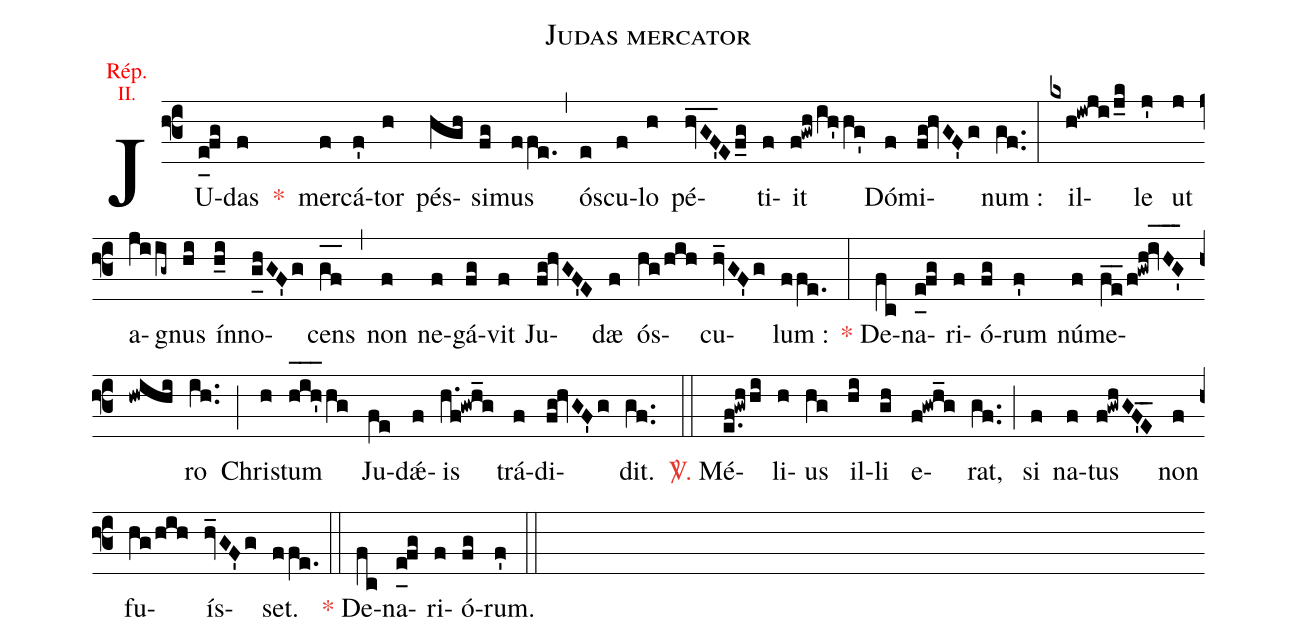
name:Judas mercator;
office-part:Responsorium;
annotation: {\color{red}\footnotesize Rép.};
annotation: {\color{red}\scriptsize II.};
%%
(f3) JU(e_0[uh:l]!fg)das(f) <c>*</c>() mer(f)cá(f')tor(h) pés(hgh)si(fg)mus(ffe.) (,) ós(e)cu(f)lo(h) pé(hv_G_F'_3E/f_g)ti(f)it(f!gwh/ih'hg') Dó(f)mi(fg!hvGF'g)num :(gf..) (:) il(kxh!iwji/j_k)le(j') ut(j) a(jiig~)gnus(hi) ín(h_i)no(g_[uh:l]hGF'g)cens(g_[oh:h]f_[oh:h]) (,) non(f) ne(f)gá(fg)vit(f) Ju(fg!hvGF'E)dæ(f) ós(hg/hih)cu(hv_GF'g)lum :(ffe.) (:) <c>*</c> De(fc)na(e_0[uh:l]!fg)ri(f)ó(fg)rum(f') nú(f)me(fe__/f!gwh!iv_[oh:h]H_[oh:h]G'_3[oh:h]/hwihi)ro(ih..) (;) Chri(h)stum(h_[oh:h]i_[oh:h]h'_[oh:h]hg) Ju(fe)dǽ(f)is(h.f!gwh_g) trá(f)di(fg!hvGF'g)dit.(gf..) (::) <c><sp>V/</sp>.</c> Mé(e.f!gwhhi)li(h)us(hg) il(hi)li(gh) e(f!gwh_g)rat,(gf..) (;) si(f) na(f)tus(f!gwhGF'_5E_) non(f) fu(hg/hih)ís(hv_GF'g)set.(ffe.) (::) <c>*</c> De(fc)na(e_0[uh:l]!fg)ri(f)ó(fg)rum.(f') (::)
